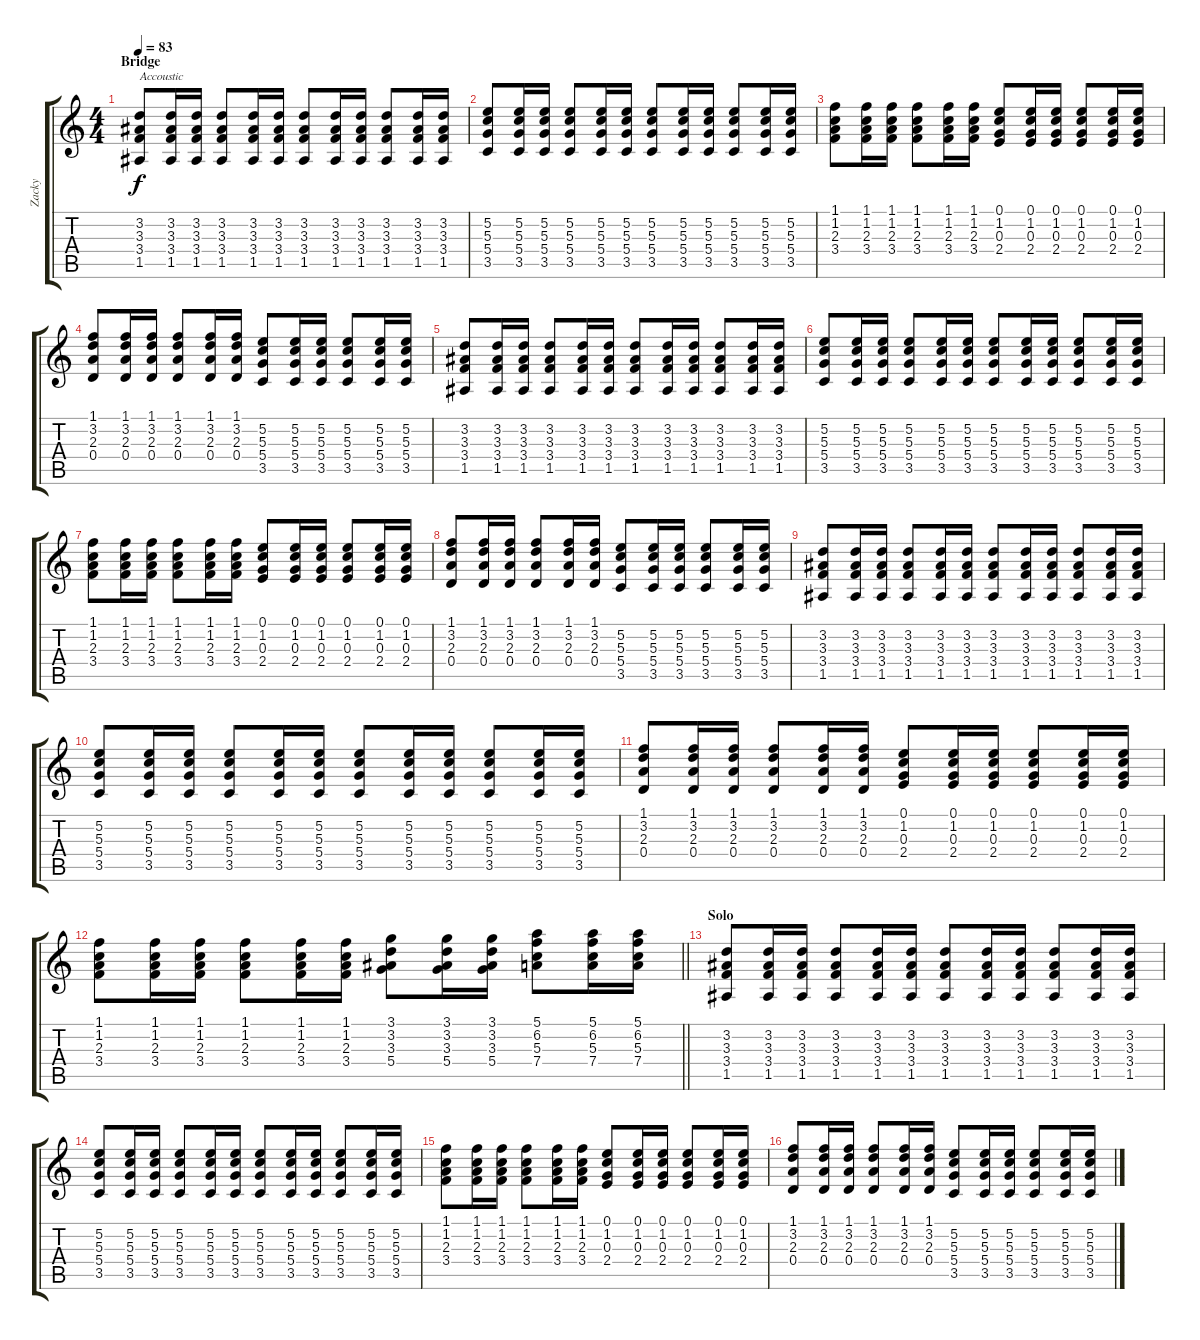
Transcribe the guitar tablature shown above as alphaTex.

\track ("Zacky" "Zacky") {instrument acousticguitarsteel}
\staff {score tabs}
\tuning (E4 B3 G3 D3 A2 D2) {hide}
\ts (4 4)
\section ("" "Bridge")
\tempo 83
\clef g2
\ks c
(3.2 3.3 3.4 1.5).8{txt "Accoustic" dy f instrument acousticguitarsteel} (3.2 3.3 3.4 1.5).16 (3.2 3.3 3.4 1.5).16 (3.2 3.3 3.4 1.5).8 (3.2 3.3 3.4 1.5).16 (3.2 3.3 3.4 1.5).16 (3.2 3.3 3.4 1.5).8 (3.2 3.3 3.4 1.5).16 (3.2 3.3 3.4 1.5).16 (3.2 3.3 3.4 1.5).8 (3.2 3.3 3.4 1.5).16 (3.2 3.3 3.4 1.5).16 |
(5.2 5.3 5.4 3.5).8 (5.2 5.3 5.4 3.5).16 (5.2 5.3 5.4 3.5).16 (5.2 5.3 5.4 3.5).8 (5.2 5.3 5.4 3.5).16 (5.2 5.3 5.4 3.5).16 (5.2 5.3 5.4 3.5).8 (5.2 5.3 5.4 3.5).16 (5.2 5.3 5.4 3.5).16 (5.2 5.3 5.4 3.5).8 (5.2 5.3 5.4 3.5).16 (5.2 5.3 5.4 3.5).16 |
(1.1 1.2 2.3 3.4).8 (1.1 1.2 2.3 3.4).16 (1.1 1.2 2.3 3.4).16 (1.1 1.2 2.3 3.4).8 (1.1 1.2 2.3 3.4).16 (1.1 1.2 2.3 3.4).16 (0.1 1.2 0.3 2.4).8 (0.1 1.2 0.3 2.4).16 (0.1 1.2 0.3 2.4).16 (0.1 1.2 0.3 2.4).8 (0.1 1.2 0.3 2.4).16 (0.1 1.2 0.3 2.4).16 |
(1.1 3.2 2.3 0.4).8 (1.1 3.2 2.3 0.4).16 (1.1 3.2 2.3 0.4).16 (1.1 3.2 2.3 0.4).8 (1.1 3.2 2.3 0.4).16 (1.1 3.2 2.3 0.4).16 (5.2 5.3 5.4 3.5).8 (5.2 5.3 5.4 3.5).16 (5.2 5.3 5.4 3.5).16 (5.2 5.3 5.4 3.5).8 (5.2 5.3 5.4 3.5).16 (5.2 5.3 5.4 3.5).16 |
(3.2 3.3 3.4 1.5).8 (3.2 3.3 3.4 1.5).16 (3.2 3.3 3.4 1.5).16 (3.2 3.3 3.4 1.5).8 (3.2 3.3 3.4 1.5).16 (3.2 3.3 3.4 1.5).16 (3.2 3.3 3.4 1.5).8 (3.2 3.3 3.4 1.5).16 (3.2 3.3 3.4 1.5).16 (3.2 3.3 3.4 1.5).8 (3.2 3.3 3.4 1.5).16 (3.2 3.3 3.4 1.5).16 |
(5.2 5.3 5.4 3.5).8 (5.2 5.3 5.4 3.5).16 (5.2 5.3 5.4 3.5).16 (5.2 5.3 5.4 3.5).8 (5.2 5.3 5.4 3.5).16 (5.2 5.3 5.4 3.5).16 (5.2 5.3 5.4 3.5).8 (5.2 5.3 5.4 3.5).16 (5.2 5.3 5.4 3.5).16 (5.2 5.3 5.4 3.5).8 (5.2 5.3 5.4 3.5).16 (5.2 5.3 5.4 3.5).16 |
(1.1 1.2 2.3 3.4).8 (1.1 1.2 2.3 3.4).16 (1.1 1.2 2.3 3.4).16 (1.1 1.2 2.3 3.4).8 (1.1 1.2 2.3 3.4).16 (1.1 1.2 2.3 3.4).16 (0.1 1.2 0.3 2.4).8 (0.1 1.2 0.3 2.4).16 (0.1 1.2 0.3 2.4).16 (0.1 1.2 0.3 2.4).8 (0.1 1.2 0.3 2.4).16 (0.1 1.2 0.3 2.4).16 |
(1.1 3.2 2.3 0.4).8 (1.1 3.2 2.3 0.4).16 (1.1 3.2 2.3 0.4).16 (1.1 3.2 2.3 0.4).8 (1.1 3.2 2.3 0.4).16 (1.1 3.2 2.3 0.4).16 (5.2 5.3 5.4 3.5).8 (5.2 5.3 5.4 3.5).16 (5.2 5.3 5.4 3.5).16 (5.2 5.3 5.4 3.5).8 (5.2 5.3 5.4 3.5).16 (5.2 5.3 5.4 3.5).16 |
(3.2 3.3 3.4 1.5).8 (3.2 3.3 3.4 1.5).16 (3.2 3.3 3.4 1.5).16 (3.2 3.3 3.4 1.5).8 (3.2 3.3 3.4 1.5).16 (3.2 3.3 3.4 1.5).16 (3.2 3.3 3.4 1.5).8 (3.2 3.3 3.4 1.5).16 (3.2 3.3 3.4 1.5).16 (3.2 3.3 3.4 1.5).8 (3.2 3.3 3.4 1.5).16 (3.2 3.3 3.4 1.5).16 |
(5.2 5.3 5.4 3.5).8 (5.2 5.3 5.4 3.5).16 (5.2 5.3 5.4 3.5).16 (5.2 5.3 5.4 3.5).8 (5.2 5.3 5.4 3.5).16 (5.2 5.3 5.4 3.5).16 (5.2 5.3 5.4 3.5).8 (5.2 5.3 5.4 3.5).16 (5.2 5.3 5.4 3.5).16 (5.2 5.3 5.4 3.5).8 (5.2 5.3 5.4 3.5).16 (5.2 5.3 5.4 3.5).16 |
(1.1 3.2 2.3 0.4).8 (1.1 3.2 2.3 0.4).16 (1.1 3.2 2.3 0.4).16 (1.1 3.2 2.3 0.4).8 (1.1 3.2 2.3 0.4).16 (1.1 3.2 2.3 0.4).16 (0.1 1.2 0.3 2.4).8 (0.1 1.2 0.3 2.4).16 (0.1 1.2 0.3 2.4).16 (0.1 1.2 0.3 2.4).8 (0.1 1.2 0.3 2.4).16 (0.1 1.2 0.3 2.4).16 |
\barLineRight lightlight
(1.1 1.2 2.3 3.4).8 (1.1 1.2 2.3 3.4).16 (1.1 1.2 2.3 3.4).16 (1.1 1.2 2.3 3.4).8 (1.1 1.2 2.3 3.4).16 (1.1 1.2 2.3 3.4).16 (3.1 3.2 3.3 5.4).8 (3.1 3.2 3.3 5.4).16 (3.1 3.2 3.3 5.4).16 (5.1 6.2 5.3 7.4).8 (5.1 6.2 5.3 7.4).16 (5.1 6.2 5.3 7.4).16 |
\section ("" "Solo")
(3.2 3.3 3.4 1.5).8{volume 10} (3.2 3.3 3.4 1.5).16 (3.2 3.3 3.4 1.5).16 (3.2 3.3 3.4 1.5).8 (3.2 3.3 3.4 1.5).16 (3.2 3.3 3.4 1.5).16 (3.2 3.3 3.4 1.5).8 (3.2 3.3 3.4 1.5).16 (3.2 3.3 3.4 1.5).16 (3.2 3.3 3.4 1.5).8 (3.2 3.3 3.4 1.5).16 (3.2 3.3 3.4 1.5).16 |
(5.2 5.3 5.4 3.5).8 (5.2 5.3 5.4 3.5).16 (5.2 5.3 5.4 3.5).16 (5.2 5.3 5.4 3.5).8 (5.2 5.3 5.4 3.5).16 (5.2 5.3 5.4 3.5).16 (5.2 5.3 5.4 3.5).8 (5.2 5.3 5.4 3.5).16 (5.2 5.3 5.4 3.5).16 (5.2 5.3 5.4 3.5).8 (5.2 5.3 5.4 3.5).16 (5.2 5.3 5.4 3.5).16 |
(1.1 1.2 2.3 3.4).8 (1.1 1.2 2.3 3.4).16 (1.1 1.2 2.3 3.4).16 (1.1 1.2 2.3 3.4).8 (1.1 1.2 2.3 3.4).16 (1.1 1.2 2.3 3.4).16 (0.1 1.2 0.3 2.4).8 (0.1 1.2 0.3 2.4).16 (0.1 1.2 0.3 2.4).16 (0.1 1.2 0.3 2.4).8 (0.1 1.2 0.3 2.4).16 (0.1 1.2 0.3 2.4).16 |
(1.1 3.2 2.3 0.4).8 (1.1 3.2 2.3 0.4).16 (1.1 3.2 2.3 0.4).16 (1.1 3.2 2.3 0.4).8 (1.1 3.2 2.3 0.4).16 (1.1 3.2 2.3 0.4).16 (5.2 5.3 5.4 3.5).8 (5.2 5.3 5.4 3.5).16 (5.2 5.3 5.4 3.5).16 (5.2 5.3 5.4 3.5).8 (5.2 5.3 5.4 3.5).16 (5.2 5.3 5.4 3.5).16
